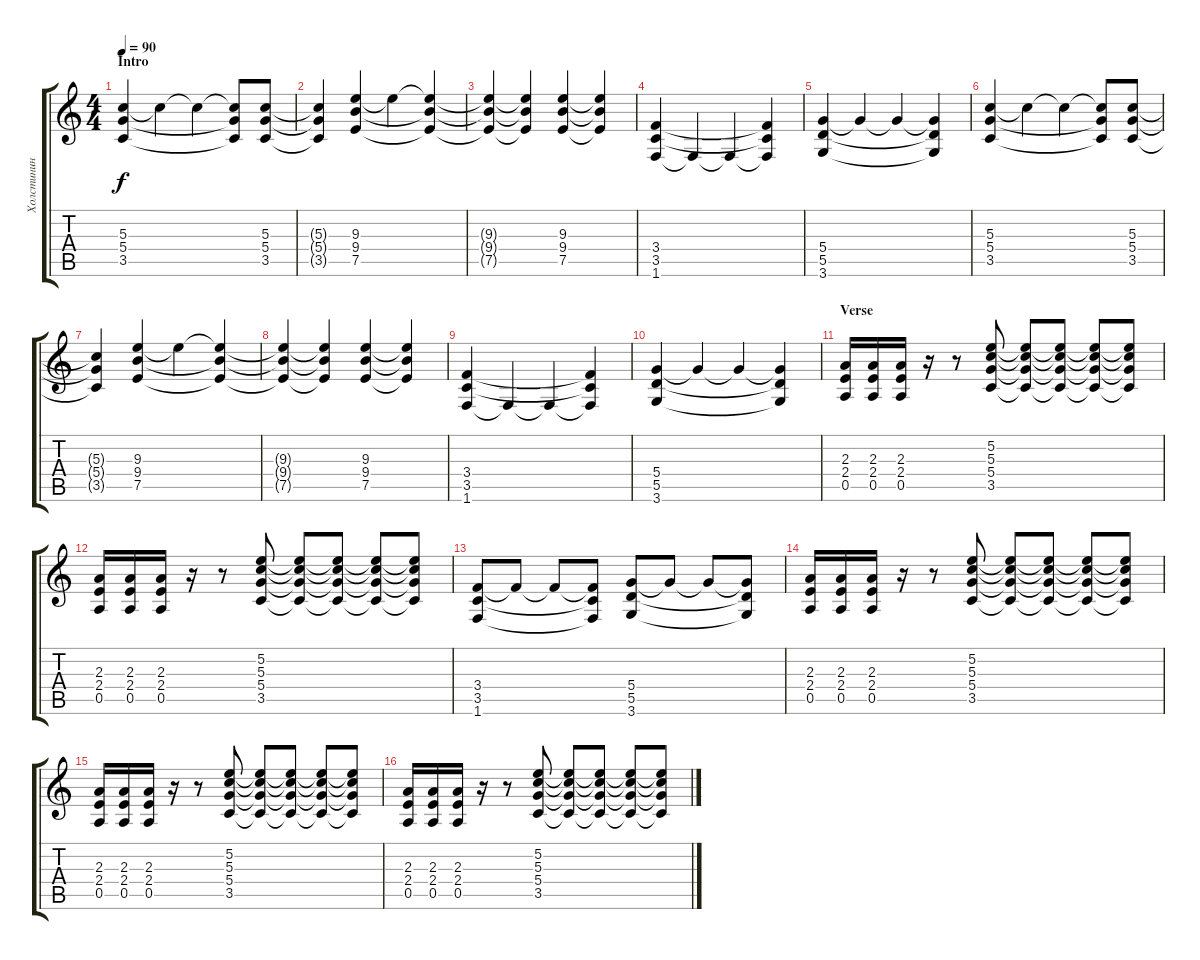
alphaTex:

\track ("Холстинин (Guitar 2)" "Холстинин ") {instrument distortionguitar}
\staff {score tabs}
\tuning (E4 B3 G3 D3 A2 E2) {hide}
\ts (4 4)
\section ("" "Intro")
\tempo 90
\clef g2
\ks c
(5.3 5.4 3.5).4{dy f instrument distortionguitar} 5.3{t}.4 5.3{t}.4 (5.3{t} 5.4{t} 3.5{t}).8 (5.3 5.4 3.5).8 |
(5.3{t} 5.4{t} 3.5{t}).4 (9.3 9.4 7.5).4 9.3{t}.4 (9.3{t} 9.4{t} 7.5{t}).4 |
(9.3{t} 9.4{t} 7.5{t}).4 (9.3{t} 9.4{t} 7.5{t}).4 (9.3 9.4 7.5).4 (9.3{t} 9.4{t} 7.5{t}).4 |
(3.4 3.5 1.6).4 1.6{t}.4 1.6{t}.4 (3.4{t} 3.5{t} 1.6{t}).4 |
(5.4 5.5 3.6).4 5.4{t}.4 5.4{t}.4 (5.4{t} 5.5{t} 3.6{t}).4 |
(5.3 5.4 3.5).4 5.3{t}.4 5.3{t}.4 (5.3{t} 5.4{t} 3.5{t}).8 (5.3 5.4 3.5).8 |
(5.3{t} 5.4{t} 3.5{t}).4 (9.3 9.4 7.5).4 9.3{t}.4 (9.3{t} 9.4{t} 7.5{t}).4 |
(9.3{t} 9.4{t} 7.5{t}).4 (9.3{t} 9.4{t} 7.5{t}).4 (9.3 9.4 7.5).4 (9.3{t} 9.4{t} 7.5{t}).4 |
(3.4 3.5 1.6).4 1.6{t}.4 1.6{t}.4 (3.4{t} 3.5{t} 1.6{t}).4 |
(5.4 5.5 3.6).4 5.4{t}.4 5.4{t}.4 (5.4{t} 5.5{t} 3.6{t}).4 |
\section ("" "Verse")
(2.3 2.4 0.5).16 (2.3 2.4 0.5).16 (2.3 2.4 0.5).16 r.16 r.8 (5.2 5.3 5.4 3.5).8 (5.2{t} 5.3{t} 5.4{t} 3.5{t}).8 (5.2{t} 5.3{t} 5.4{t} 3.5{t}).8 (5.2{t} 5.3{t} 5.4{t} 3.5{t}).8 (5.2{t} 5.3{t} 5.4{t} 3.5{t}).8 |
(2.3 2.4 0.5).16 (2.3 2.4 0.5).16 (2.3 2.4 0.5).16 r.16 r.8 (5.2 5.3 5.4 3.5).8 (5.2{t} 5.3{t} 5.4{t} 3.5{t}).8 (5.2{t} 5.3{t} 5.4{t} 3.5{t}).8 (5.2{t} 5.3{t} 5.4{t} 3.5{t}).8 (5.2{t} 5.3{t} 5.4{t} 3.5{t}).8 |
(3.4 3.5 1.6).8 3.4{t}.8 3.4{t}.8 (3.4{t} 3.5{t} 1.6{t}).8 (5.4 5.5 3.6).8 5.4{t}.8 5.4{t}.8 (5.4{t} 5.5{t} 3.6{t}).8 |
(2.3 2.4 0.5).16 (2.3 2.4 0.5).16 (2.3 2.4 0.5).16 r.16 r.8 (5.2 5.3 5.4 3.5).8 (5.2{t} 5.3{t} 5.4{t} 3.5{t}).8 (5.2{t} 5.3{t} 5.4{t} 3.5{t}).8 (5.2{t} 5.3{t} 5.4{t} 3.5{t}).8 (5.2{t} 5.3{t} 5.4{t} 3.5{t}).8 |
(2.3 2.4 0.5).16 (2.3 2.4 0.5).16 (2.3 2.4 0.5).16 r.16 r.8 (5.2 5.3 5.4 3.5).8 (5.2{t} 5.3{t} 5.4{t} 3.5{t}).8 (5.2{t} 5.3{t} 5.4{t} 3.5{t}).8 (5.2{t} 5.3{t} 5.4{t} 3.5{t}).8 (5.2{t} 5.3{t} 5.4{t} 3.5{t}).8 |
(2.3 2.4 0.5).16 (2.3 2.4 0.5).16 (2.3 2.4 0.5).16 r.16 r.8 (5.2 5.3 5.4 3.5).8 (5.2{t} 5.3{t} 5.4{t} 3.5{t}).8 (5.2{t} 5.3{t} 5.4{t} 3.5{t}).8 (5.2{t} 5.3{t} 5.4{t} 3.5{t}).8 (5.2{t} 5.3{t} 5.4{t} 3.5{t}).8
